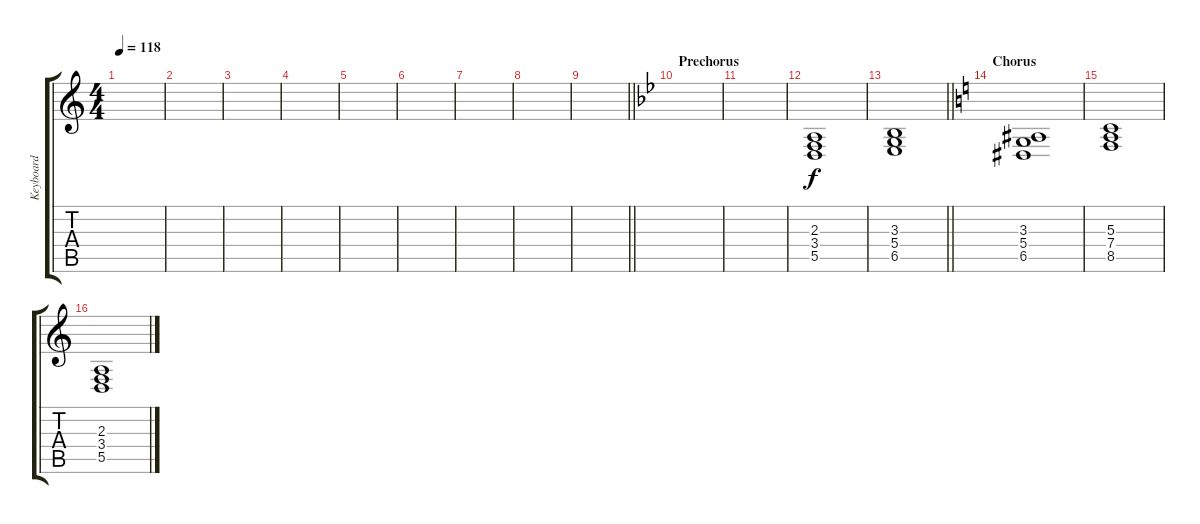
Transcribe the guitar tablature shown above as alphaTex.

\track ("Keyboard" "Keyboard") {instrument pad7halo}
\staff {score tabs}
\tuning (E4 B3 G3 D3 A2 E2) {hide}
\ts (4 4)
\tempo 118
\clef g2
\ks c
|
|
|
|
|
|
|
|
\barLineRight lightlight
|
\section ("" "Prechorus")
\ks bb
|
|
(2.3 3.4 5.5).1 |
\barLineRight lightlight
(3.3 5.4 6.5).1 |
\section ("" "Chorus")
\ks c
(3.3 5.4 6.5).1 |
(5.3 7.4 8.5).1 |
(2.3 3.4 5.5).1
